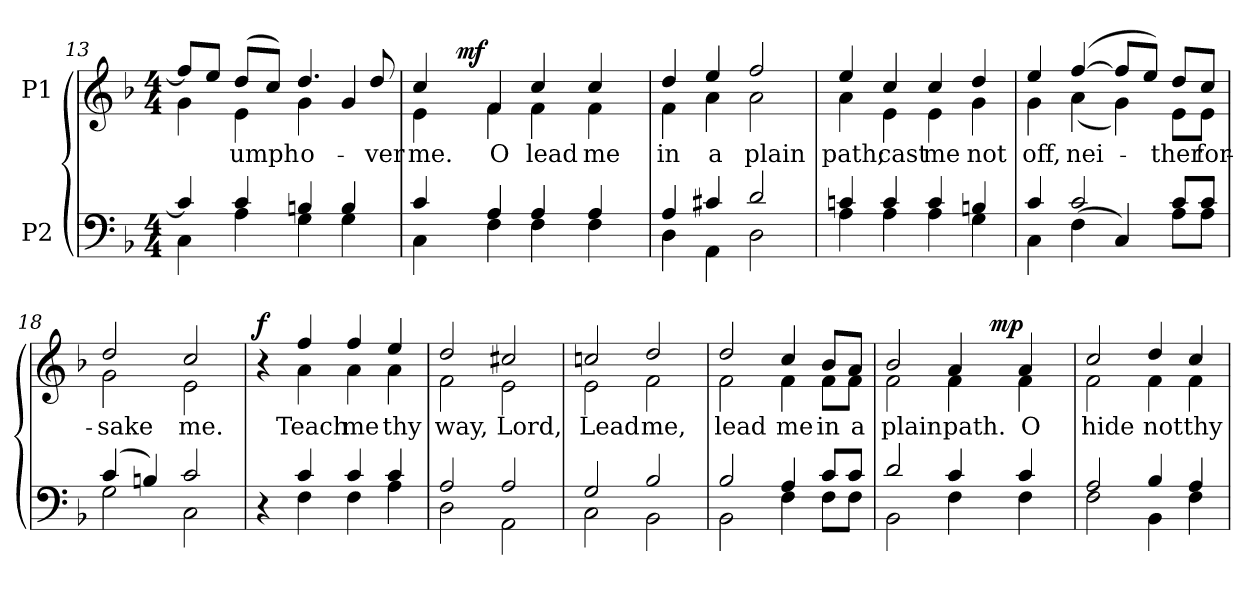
**kern	**kern	**text	**dynam
*part2	*part1	*part1	*part1
*staff2	*staff1	*staff1	*staff1
*I"P2	*I"P1	*	*
*clefF4	*clefG2	*	*
*k[b-]	*k[b-]	*	*
*F:	*F:	*	*
*M4/4	*M4/4	*	*
=13	=13	=13	=13
*^	*^	*	*
4ci/]	4Ci\	8ffi/L]	4gi\	.	.
.	.	8eei/J	.	.	.
!	!	!	!	!LO:LY:b:color=#000000	!
4ci/	4Ai\	(8ddi/L	4ei\	-umph	.
.	.	8cci/J)	.	.	.
!	!	!	!	!LO:LY:b:color=#000000	!
4Bni/	4Gi\	4.ddi/	4gi\	o-	.
4Bi/	4Gi\	.	4gi/	.	.
!	!	!	!	!LO:LY:b:color=#000000	!
.	.	8ddi/	.	-ver	.
*	*	*v	*v	*	*
!!LO:LB:g=z
=14	=14	=14	=14	=14
!	!	!	!LO:LY:b:color=#000000	!
*	*	*^	*	*
*	*	*	*^	*	*
4ci/	4Ci\	4cci/	4ei\	16ryy	me.	.
.	.	.	.	32ryy	.	.
.	.	.	.	64ryy	.	.
.	.	.	.	256..ryy	.	.
.	.	.	.	2ryy	.	mf
!	!	!	!	!	!LO:LY:b:color=#000000	!
4Ai/	4Fi\	4fi/	4fi\	.	O	.
!	!	!	!	!	!LO:LY:b:color=#000000	!
4Ai/	4Fi\	4cci/	4fi\	.	lead	.
.	.	.	.	4ryy	.	.
!	!	!	!	!	!LO:LY:b:color=#000000	!
4Ai/	4Fi\	4cci/	4fi\	.	me	.
.	.	.	.	8ryy	.	.
.	.	.	.	128ryy	.	.
.	.	.	.	1024ryy	.	.
*	*	*v	*v	*v	*	*
=15	=15	=15	=15	=15
*	*	*^	*	*
*	*	*	*^	*	*
!	!	!	!	!	!LO:LY:b:color=#000000	!
*	*	*	*v	*v	*	*
4Ai/	4Di\	4ddi/	4fi\	in	.
!	!	!	!	!LO:LY:b:color=#000000	!
4c#Xi/	4AAi\	4eei/	4ai\	a	.
!	!	!	!	!LO:LY:b:color=#000000	!
2di/	2Di\	2ffi/	2ai\	plain	.
=16	=16	=16	=16	=16	=16
!	!	!	!	!LO:LY:b:color=#000000	!
4cni/	4Ai\	4eei/	4ai\	path;	.
!	!	!	!	!LO:LY:b:color=#000000	!
4ci/	4Ai\	4cci/	4ei\	cast	.
!	!	!	!	!LO:LY:b:color=#000000	!
4ci/	4Ai\	4cci/	4ei\	me	.
!	!	!	!	!LO:LY:b:color=#000000	!
4Bni/	4Gi\	4ddi/	4gi\	not	.
!!LO:PB:g=z	!!
=17	=17	=17	=17	=17	=17
!	!	!	!	!LO:LY:b:color=#000000	!
4ci/	4Ci\	4eei/	4gi\	off,	.
!	!	!	!	!LO:LY:b:color=#000000	!
2ci/	(4Fi\	([4ffi/	(4ai\	nei-	.
.	4Ci/)	8ffi/L]	4gi\)	.	.
.	.	8eei/J)	.	.	.
!	!	!	!	!LO:LY:b:color=#000000	!
8ci/L	8Ai\L	8ddi/L	8ei\L	-ther	.
!	!	!	!	!LO:LY:b:color=#000000	!
8ci/J	8Ai\J	8cci/J	8ei\J	for-	.
=18	=18	=18	=18	=18	=18
!	!	!	!	!LO:LY:b:color=#000000	!
(4ci/	2Gi\	2ddi/	2gi\	-sake	.
4Bni/)	.	.	.	.	.
!	!	!	!	!LO:LY:b:color=#000000	!
2ci/	2Ci\	2cci/	2ei\	me.	.
=19	=19	=19	=19	=19	=19
4r	4ryy	4r	4ryy	.	f
!	!	!	!	!LO:LY:b:color=#000000	!
4ci/	4Fi\	4ffi/	4ai\	Teach	.
!	!	!	!	!LO:LY:b:color=#000000	!
4ci/	4Fi\	4ffi/	4ai\	me	.
!	!	!	!	!LO:LY:b:color=#000000	!
4ci/	4Ai\	4eei/	4ai\	thy	.
!!LO:LB:g=z	!!
=20	=20	=20	=20	=20	=20
!	!	!	!	!LO:LY:b:color=#000000	!
2Ai/	2Di\	2ddi/	2fi\	way,	.
!	!	!	!	!LO:LY:b:color=#000000	!
2Ai/	2AAi\	2cc#Xi/	2ei\	Lord,	.
=21	=21	=21	=21	=21	=21
!	!	!	!	!LO:LY:b:color=#000000	!
2Gi/	2Ci\	2ccni/	2ei\	Lead	.
!	!	!	!	!LO:LY:b:color=#000000	!
2B-i/	2BB-i\	2ddi/	2fi\	me,	.
=22	=22	=22	=22	=22	=22
!	!	!	!	!LO:LY:b:color=#000000	!
2B-i/	2BB-i\	2ddi/	2fi\	lead	.
!	!	!	!	!LO:LY:b:color=#000000	!
4Ai/	4Fi\	4cci/	4fi\	me	.
!	!	!	!	!LO:LY:b:color=#000000	!
8ci/L	8Fi\L	8b-i/L	8fi\L	in	.
!	!	!	!	!LO:LY:b:color=#000000	!
8ci/J	8Fi\J	8ai/J	8fi\J	a	.
*	*	*v	*v	*	*
=23	=23	=23	=23	=23
*	*	*^	*	*
!	!	!	!	!LO:LY:b:color=#000000	!
*	*	*	*^	*	*
2di/	2BB-i\	2b-i/	2fi\	2ryy	plain	.
!	!	!	!	!	!LO:LY:b:color=#000000	!
4ci/	4Fi\	4ai/	4fi\	16ryy	path.	.
.	.	.	.	32ryy	.	.
.	.	.	.	64ryy	.	.
.	.	.	.	128ryy	.	.
.	.	.	.	512ryy	.	.
.	.	.	.	4ryy	.	mp
!	!	!	!	!	!LO:LY:b:color=#000000	!
4ci/	4Fi\	4ai/	4fi\	.	O	.
.	.	.	.	8ryy	.	.
.	.	.	.	256.ryy	.	.
*	*	*v	*v	*v	*	*
!!LO:LB:g=z
=24	=24	=24	=24	=24
*	*	*^	*	*
*	*	*	*^	*	*
!	!	!	!	!	!LO:LY:b:color=#000000	!
*	*	*	*v	*v	*	*
2Ai/	2Fi\	2cci/	2fi\	hide	.
!	!	!	!	!LO:LY:b:color=#000000	!
4B-i/	4BB-i\	4ddi/	4fi\	not	.
!	!	!	!	!LO:LY:b:color=#000000	!
4Ai/	4Fi\	4cci/	4fi\	thy	.
*v	*v	*	*	*	*
*	*v	*v	*	*
=	=	=	=
*-	*-	*-	*-
